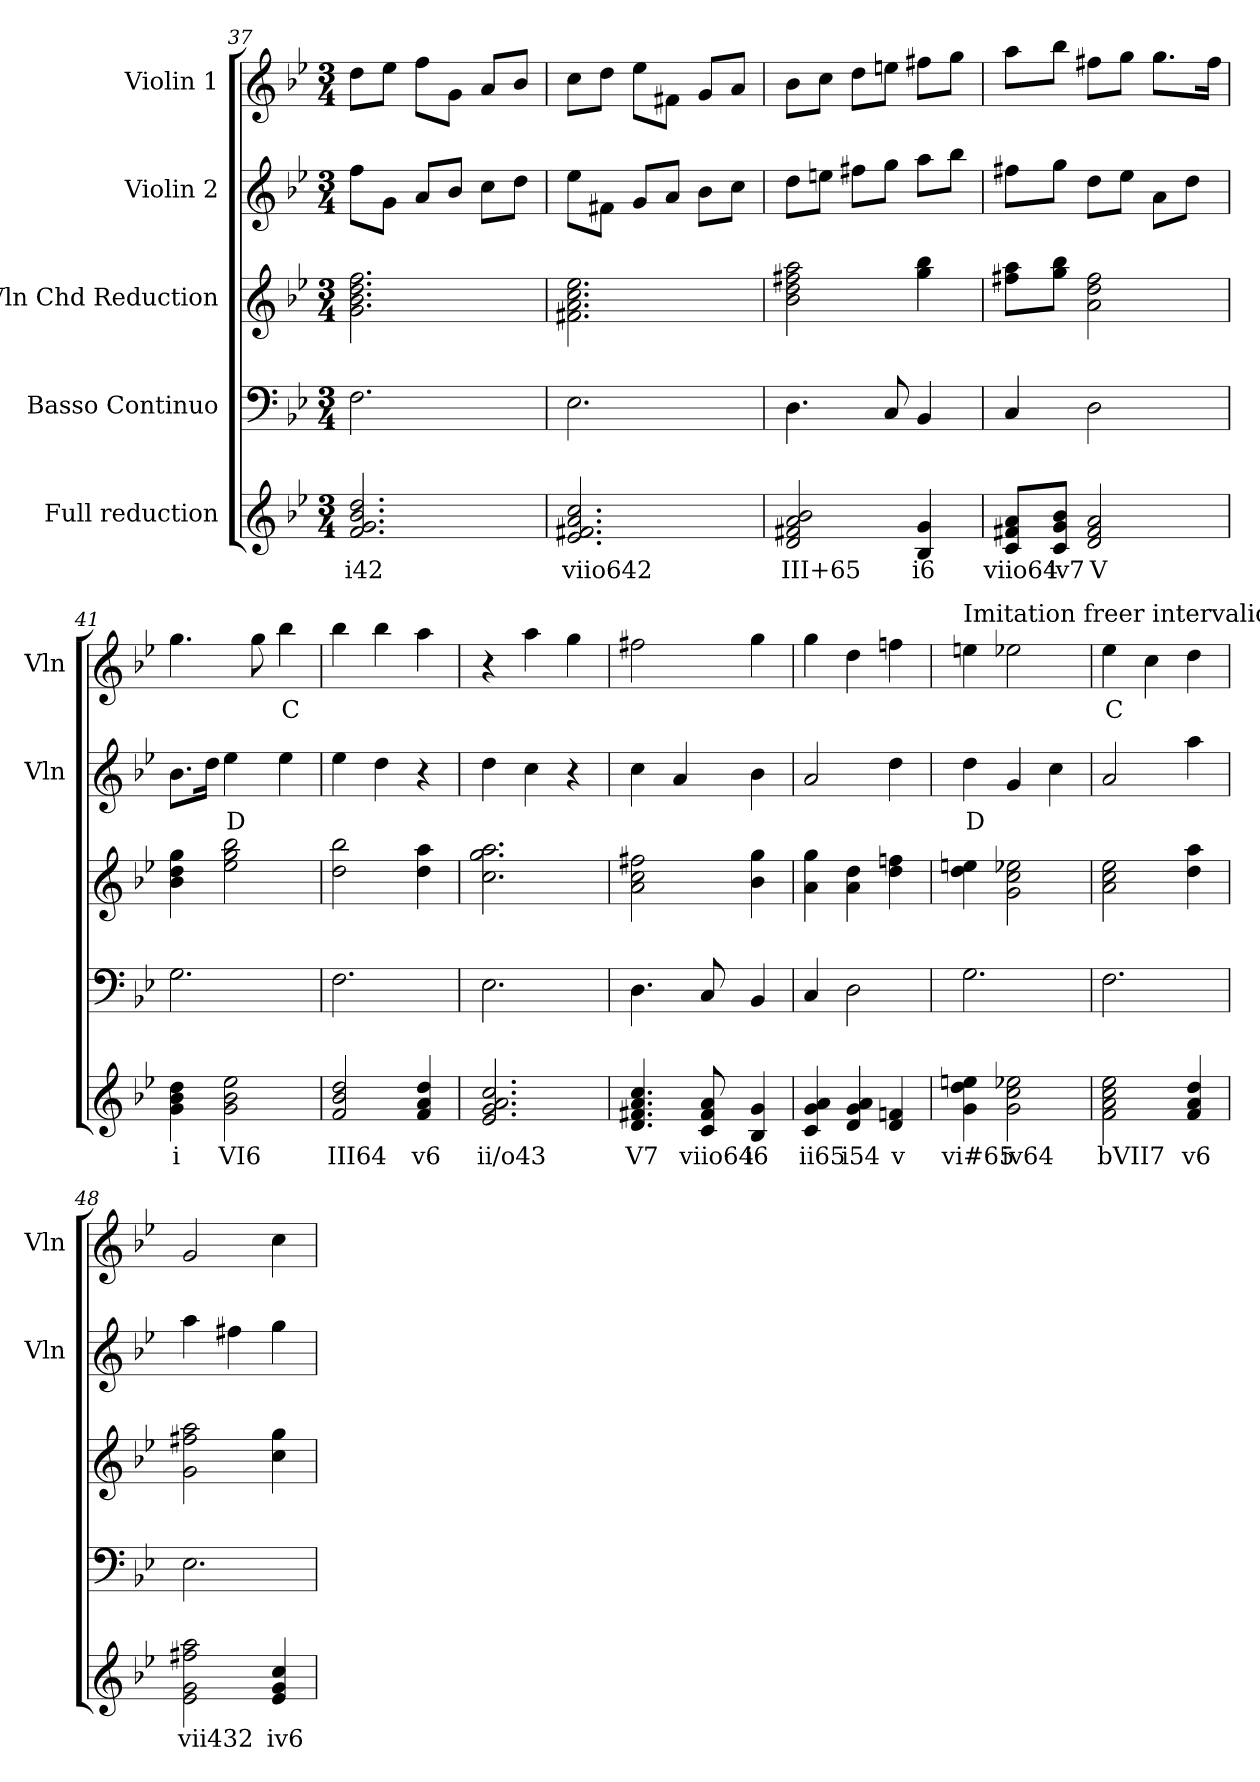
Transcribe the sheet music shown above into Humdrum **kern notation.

**kern	**text	**kern	**kern	**kern	**text	**kern	**text
*part5	*part5	*part4	*part3	*part2	*part2	*part1	*part1
*staff5	*staff5	*staff4	*staff3	*staff2	*staff2	*staff1	*staff1
*I"Full reduction	*	*I"Basso Continuo	*I"Vln Chd Reduction	*I"Violin 2	*	*I"Violin 1	*
*	*	*	*	*I'Vln	*	*I'Vln	*
*clefG2	*	*clefF4	*clefG2	*clefG2	*	*clefG2	*
*k[b-e-]	*	*k[b-e-]	*k[b-e-]	*k[b-e-]	*	*k[b-e-]	*
*M3/4	*	*M3/4	*M3/4	*M3/4	*	*M3/4	*
=37	=37	=37	=37	=37	=37	=37	=37
!	!LO:LY:b	!	!	!	!	!	!
2.f/ 2.g/ 2.b-/ 2.dd/	i42	2.F\	2.g\ 2.b-\ 2.dd\ 2.ff\	8ff\L	.	8dd\L	.
.	.	.	.	8g\J	.	8ee-\J	.
.	.	.	.	8a/L	.	8ff\L	.
.	.	.	.	8b-/J	.	8g\J	.
.	.	.	.	8cc\L	.	8a/L	.
.	.	.	.	8dd\J	.	8b-/J	.
=38	=38	=38	=38	=38	=38	=38	=38
!	!LO:LY:b	!	!	!	!	!	!
2.e-/ 2.f#X/ 2.a/ 2.cc/	viio642	2.E-\	2.f#X\ 2.a\ 2.cc\ 2.ee-\	8ee-\L	.	8cc\L	.
.	.	.	.	8f#X\J	.	8dd\J	.
.	.	.	.	8g/L	.	8ee-\L	.
.	.	.	.	8a/J	.	8f#X\J	.
.	.	.	.	8b-\L	.	8g/L	.
.	.	.	.	8cc\J	.	8a/J	.
=39	=39	=39	=39	=39	=39	=39	=39
!	!LO:LY:b	!	!	!	!	!	!
2d/ 2f#X/ 2a/ 2b-/	III+65	4.D\	2b-\ 2dd\ 2ff#X\ 2aa\	8dd\L	.	8b-\L	.
.	.	.	.	8een\J	.	8cc\J	.
.	.	.	.	8ff#X\L	.	8dd\L	.
.	.	8C/	.	8gg\J	.	8een\J	.
!	!LO:LY:b	!	!	!	!	!	!
4B-/ 4g/	i6	4BB-/	4gg\ 4bb-\	8aa\L	.	8ff#X\L	.
.	.	.	.	8bb-\J	.	8gg\J	.
=40	=40	=40	=40	=40	=40	=40	=40
!	!LO:LY:b	!	!	!	!	!	!
8c/ 8f#X/ 8a/L	viio64	4C/	8ff#X\ 8aa\L	8ff#X\L	.	8aa\L	.
!	!LO:LY:b	!	!	!	!	!	!
8c/ 8g/ 8b-/J	iv7	.	8gg\ 8bb-\J	8gg\J	.	8bb-\J	.
!	!LO:LY:b	!	!	!	!	!	!
2d/ 2f#/ 2a/	V	2D\	2a\ 2dd\ 2ff#\	8dd\L	.	8ff#X\L	.
.	.	.	.	8ee-\J	.	8gg\J	.
.	.	.	.	8a\L	.	8.gg\L	.
.	.	.	.	8dd\J	.	.	.
.	.	.	.	.	.	16ff#\Jk	.
!!LO:LB:g=z
=41	=41	=41	=41	=41	=41	=41	=41
!	!LO:LY:b	!	!	!	!	!	!
4g\ 4b-\ 4dd\	i	2.G\	4b-\ 4dd\ 4gg\	8.b-\L	.	4.gg\	.
.	.	.	.	16dd\Jk	.	.	.
!	!LO:LY:b	!	!	!	!LO:LY:b	!	!
2g\ 2b-\ 2ee-\	VI6	.	2ee-\ 2gg\ 2bb-\	4ee-\	D	.	.
.	.	.	.	.	.	8gg\	.
!	!	!	!	!	!	!	!LO:LY:b
.	.	.	.	4ee-\	.	4bb-\	C
=42	=42	=42	=42	=42	=42	=42	=42
!	!LO:LY:b	!	!	!	!	!	!
2f/ 2b-/ 2dd/	III64	2.F\	2dd\ 2bb-\	4ee-\	.	4bb-\	.
.	.	.	.	4dd\	.	4bb-\	.
!	!LO:LY:b	!	!	!	!	!	!
4f/ 4a/ 4dd/	v6	.	4dd\ 4aa\	4r	.	4aa\	.
=43	=43	=43	=43	=43	=43	=43	=43
!	!LO:LY:b	!	!	!	!	!	!
2.e-/ 2.g/ 2.a/ 2.cc/	ii/o43	2.E-\	2.cc\ 2.gg\ 2.aa\	4dd\	.	4r	.
.	.	.	.	4cc\	.	4aa\	.
.	.	.	.	4r	.	4gg\	.
=44	=44	=44	=44	=44	=44	=44	=44
!	!LO:LY:b	!	!	!	!	!	!
4.d/ 4.f#X/ 4.a/ 4.cc/	V7	4.D\	2a\ 2cc\ 2ff#X\	4cc\	.	2ff#X\	.
.	.	.	.	4a/	.	.	.
!	!LO:LY:b	!	!	!	!	!	!
8c/ 8f#/ 8a/	viio64	8C/	.	.	.	.	.
!	!LO:LY:b	!	!	!	!	!	!
4B-/ 4g/	i6	4BB-/	4b-\ 4gg\	4b-\	.	4gg\	.
=45	=45	=45	=45	=45	=45	=45	=45
!	!LO:LY:b	!	!	!	!	!	!
4c/ 4g/ 4a/	ii65	4C/	4a\ 4gg\	2a/	.	4gg\	.
!	!LO:LY:b	!	!	!	!	!	!
4d/ 4g/ 4a/	i54	2D\	4a\ 4dd\	.	.	4dd\	.
!	!LO:LY:b	!	!	!	!	!	!
4d/ 4fn/	v	.	4dd\ 4ffn\	4dd\	.	4ffn\	.
!!LO:PB:g=z
=46	=46	=46	=46	=46	=46	=46	=46
!	!	!	!	!	!	!LO:TX:a:t=Imitation freer intervalically	!
!	!LO:LY:b	!	!	!	!LO:LY:b	!	!
4g\ 4dd\ 4een\	vi#65	2.G\	4dd\ 4een\	4dd\	D	4een\	.
!	!LO:LY:b	!	!	!	!	!	!
2g\ 2cc\ 2ee-X\	iv64	.	2g\ 2cc\ 2ee-X\	4g/	.	2ee-X\	.
.	.	.	.	4cc\	.	.	.
=47	=47	=47	=47	=47	=47	=47	=47
!	!LO:LY:b	!	!	!	!	!	!LO:LY:b
2f\ 2a\ 2cc\ 2ee-\	bVII7	2.F\	2a\ 2cc\ 2ee-\	2a/	.	4ee-\	C
.	.	.	.	.	.	4cc\	.
!	!LO:LY:b	!	!	!	!	!	!
4f/ 4a/ 4dd/	v6	.	4dd\ 4aa\	4aa\	.	4dd\	.
=48	=48	=48	=48	=48	=48	=48	=48
!	!LO:LY:b	!	!	!	!	!	!
2e-\ 2g\ 2ff#X\ 2aa\	vii432	2.E-\	2g\ 2ff#X\ 2aa\	4aa\	.	2g/	.
.	.	.	.	4ff#X\	.	.	.
!	!LO:LY:b	!	!	!	!	!	!
4e-/ 4g/ 4cc/	iv6	.	4cc\ 4gg\	4gg\	.	4cc\	.
=	=	=	=	=	=	=	=
*-	*-	*-	*-	*-	*-	*-	*-
